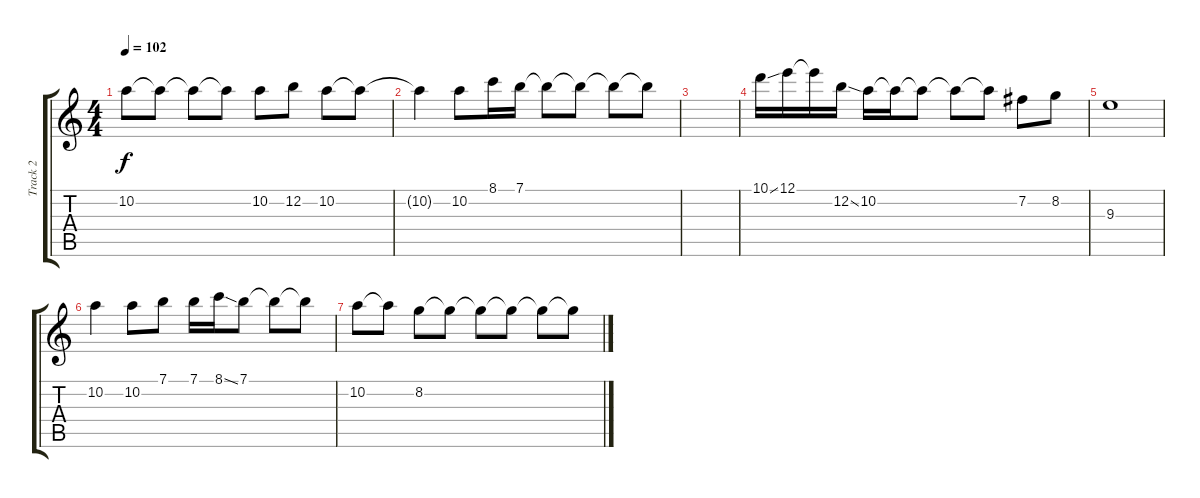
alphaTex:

\track ("Track 2" "Track 2") {instrument acousticguitarnylon}
\staff {score tabs}
\tuning (E4 B3 G3 D3 A2 E2) {hide}
\ts (4 4)
\tempo 102
\clef g2
\ks c
10.2.8{dy f} 10.2{t}.8 10.2{t}.8 10.2{t}.8 10.2.8 12.2.8 10.2.8 10.2{t}.8 |
10.2{t}.4 10.2.8 8.1.16 7.1.16 7.1{t}.8 7.1{t}.8 7.1{t}.8 7.1{t}.8 |
|
10.1{ss}.16 12.1.16 12.1{t}.16 12.2{ss}.16 10.2.16 10.2{t}.16 10.2{t}.8 10.2{t}.8 10.2{t}.8 7.2.8 8.2.8 |
9.3.1 |
10.2.4 10.2.8 7.1.8 7.1.16 8.1{ss}.16 7.1.8 7.1{t}.8 7.1{t}.8 |
10.2.8 10.2{t}.8 8.2.8 8.2{t}.8 8.2{t}.8 8.2{t}.8 8.2{t}.8 8.2{t}.8
